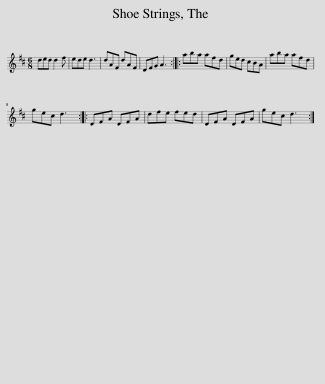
X:1
L:1/8
M:6/8
I:linebreak $
K:D
V:1 treble
V:1
 ded d2 f | ede d3 | dAF dAF | DFG A3 :: aba afd | %5
 ged cBA | aba afd |$ gec d3 :: DFA DFA | dfe fed | %10
 DFA DFA | gec d3 :| %12
